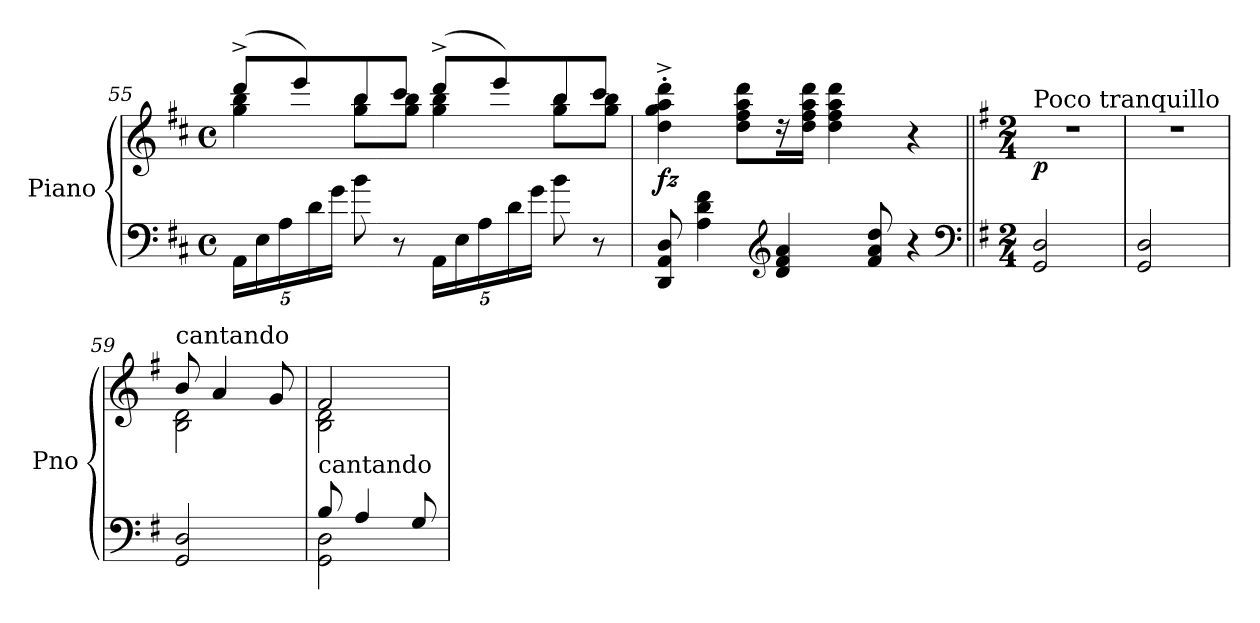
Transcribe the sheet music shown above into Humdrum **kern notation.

**kern	**kern	**dynam
*part1	*part1	*part1
*staff2	*staff1	*staff1/2
*I"Piano	*	*
*I'Pno	*	*
*clefF4	*clefG2	*
*k[f#c#]	*k[f#c#]	*
*D:	*D:	*
*M4/4	*M4/4	*
*met(c)	*met(c)	*
*Xbrackettup	*	*
=55	=55	=55
*	*^	*
20AA\LL	(8ddd^/L	4gg\ 4bb\	.
20E\	.	.	.
20A\	.	.	.
.	8eee/)	.	.
20d\	.	.	.
20g\JJ	.	.	.
8b\	8bb/	8gg\ 8bb\L	.
8r	8ccc#/J	8gg\ 8bb\J	.
20AA\LL	(8ddd^/L	4gg\ 4bb\	.
20E\	.	.	.
20A\	.	.	.
.	8eee/)	.	.
20d\	.	.	.
20g\JJ	.	.	.
8b\	8bb/	8gg\ 8bb\L	.
8r	8ccc#/J	8gg\ 8bb\J	.
!!LO:LB:g=z	!!
=56	=56	=56	=56
!	!	!	!LO:DY:b
8DD/ 8AA/ 8D/	4dd\'^ 4gg\'^ 4aa\'^ 4ddd\'^	4ryy	fz
4A\ 4d\ 4f#\	.	.	.
.	8ryy	8dd\ 8ff#\ 8aa\ 8ddd\L	.
*clefG2	*	*	*
4d/ 4f#/ 4a/	16rdd	16ryy	.
.	16ryy	16dd\ 16ff#\ 16aa\ 16ddd\Jk	.
.	4dd\ 4ff#\ 4aa\ 4ddd\	2ryy	.
8f#/ 8a/ 8dd/	.	.	.
4r	4r	.	.
*	*v	*v	*
*clefF4	*	*
=57||	=57||	=57||
*k[f#]	*k[f#]	*
*G:	*G:	*
*M2/4	*M2/4	*
!	!LO:TX:a:t=Poco tranquillo	!
!	!	!LO:DY:b
2GG/ 2D/	2r	p
=58	=58	=58
2GG/ 2D/	2r	.
=59	=59	=59
*	*^	*
!	!LO:TX:a:t=cantando	!	!
2GG/ 2D/	8b/	2B\ 2d\	.
.	4a/	.	.
.	8g/	.	.
=60	=60	=60	=60
*^	*	*	*
!LO:TX:a:t=cantando	!	!	!	!
8B/	2GG\ 2D\	2f#/	2B\ 2d\	.
4A/	.	.	.	.
8G/	.	.	.	.
*v	*v	*	*	*
*	*v	*v	*
=	=	=
*-	*-	*-
